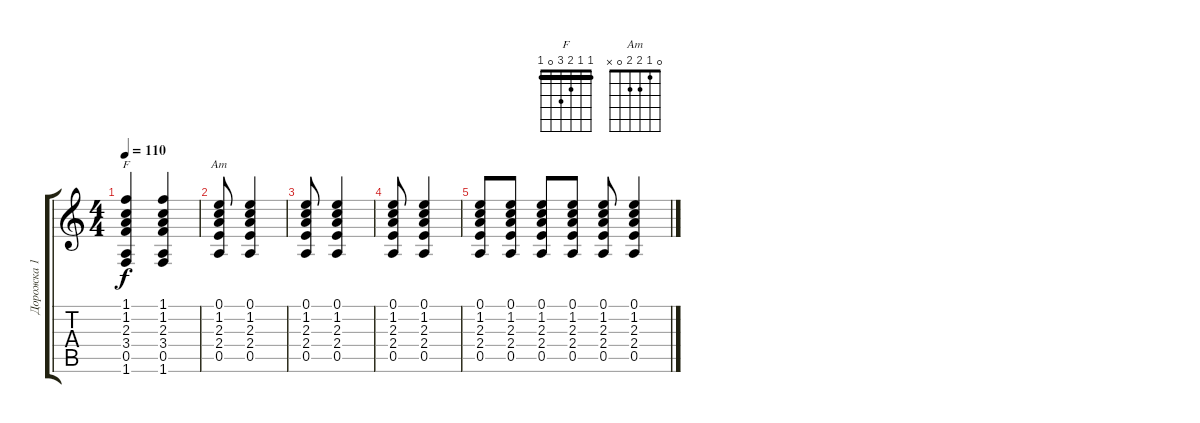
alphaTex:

\track ("Дорожка 1" "Дорожка 1") {instrument acousticguitarsteel}
\staff {score tabs}
\tuning (E4 B3 G3 D3 A2 E2) {hide}
\chord ("F" 1 1 2 3 0 1) {barre 1}
\chord ("Am" 0 1 2 2 0 x)
\ts (4 4)
\tempo 110
\clef g2
\ks c
(1.1 1.2 2.3 3.4 0.5 1.6).4{ch "F" dy f} (1.1 1.2 2.3 3.4 0.5 1.6).4 |
(0.1 1.2 2.3 2.4 0.5).8{ch "Am"} (0.1 1.2 2.3 2.4 0.5).4 |
(0.1 1.2 2.3 2.4 0.5).8 (0.1 1.2 2.3 2.4 0.5).4 |
(0.1 1.2 2.3 2.4 0.5).8 (0.1 1.2 2.3 2.4 0.5).4 |
(0.1 1.2 2.3 2.4 0.5).8 (0.1 1.2 2.3 2.4 0.5).8 (0.1 1.2 2.3 2.4 0.5).8 (0.1 1.2 2.3 2.4 0.5).8 (0.1 1.2 2.3 2.4 0.5).8 (0.1 1.2 2.3 2.4 0.5).4
